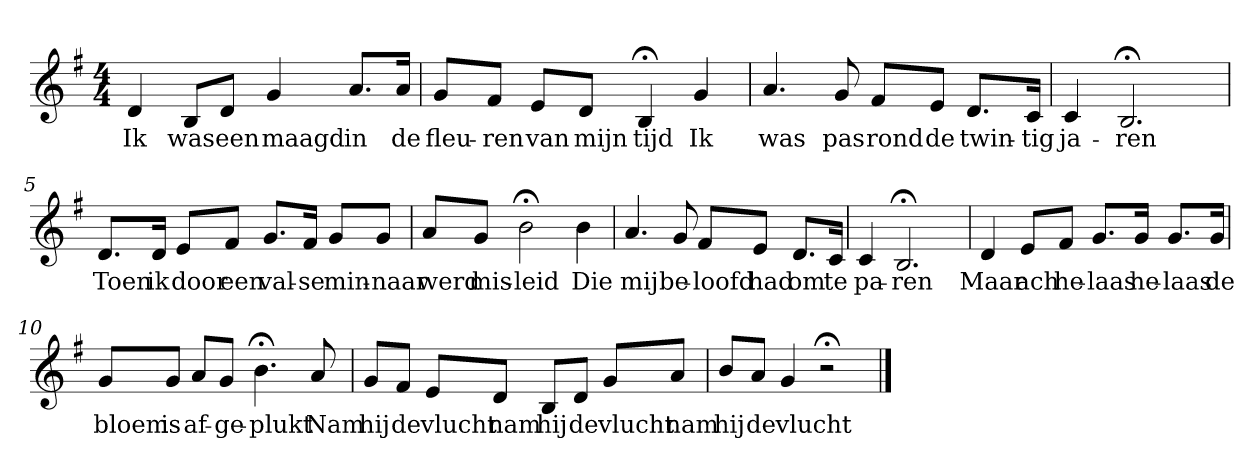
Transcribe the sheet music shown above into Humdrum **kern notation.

**kern	**text
*part1	*part1
*staff1	*staff1
*k[f#]	*
*G:	*
*M4/4	*
*MM120	*
=1	=1
4d	Ik
8BL	was
8dJ	een
4g	maagd
8.aL	in
16aJk	de
=2	=2
8gL	fleu-
8f#J	-ren
8eL	van
8dJ	mijn
4B;<	tijd
4g	Ik
=3	=3
4.a	was
8g	pas
8f#L	rond
8eJ	de
8.dL	twin-
16cJk	-tig
=4	=4
4c	ja-
2.B;<	-ren
=5	=5
8.dL	Toen
16dJk	ik
8eL	door
8f#J	een
8.gL	val-
16f#Jk	-se
8gL	min-
8gJ	-naar
=6	=6
8aL	werd
8gJ	mis-
2b;<	-leid
4b	Die
=7	=7
4.a	mij
8g	be-
8f#L	-loofd
8eJ	had
8.dL	om
16cJk	te
=8	=8
4c	pa-
2.B;<	-ren
=9	=9
4d	Maar
8eL	ach
8f#J	he-
8.gL	-laas
16gJk	he-
8.gL	-laas
16gJk	de
=10	=10
8gL	bloem
8gJ	is
8aL	af-
8gJ	-ge-
4.b;<	-plukt
8a	Nam
=11	=11
8gL	hij
8f#J	de
8eL	vlucht
8dJ	nam
8BL	hij
8dJ	de
8gL	vlucht
8aJ	nam
=12	=12
8bL	hij
8aJ	de
4g	vlucht
2r;<	.
==	==
*-	*-
